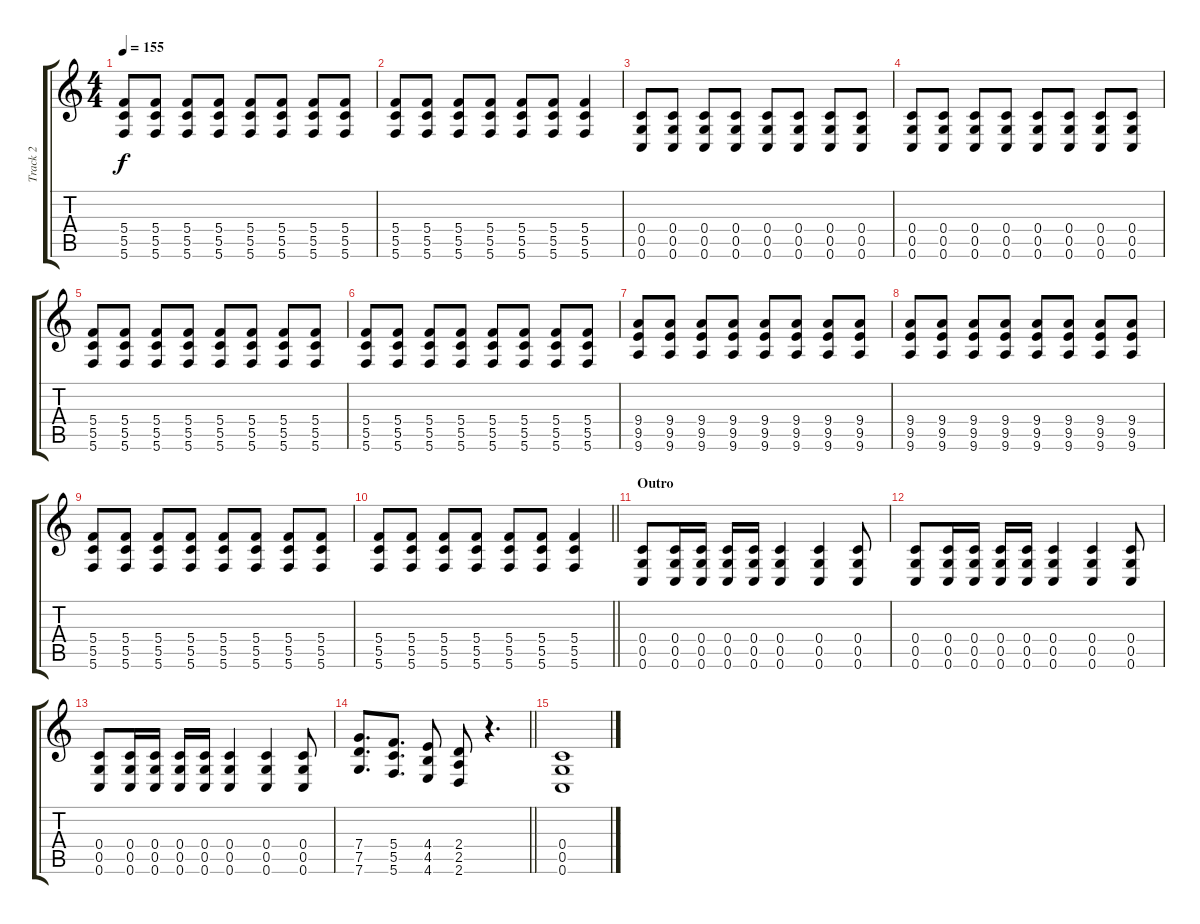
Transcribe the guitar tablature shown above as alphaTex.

\track ("Track 2" "Track 2") {instrument acousticguitarsteel}
\staff {score tabs}
\tuning (D4 A3 F3 C3 G2 C2) {hide}
\ts (4 4)
\tempo 155
\clef g2
\ks c
(5.4 5.5 5.6).8{dy f} (5.4 5.5 5.6).8 (5.4 5.5 5.6).8 (5.4 5.5 5.6).8 (5.4 5.5 5.6).8 (5.4 5.5 5.6).8 (5.4 5.5 5.6).8 (5.4 5.5 5.6).8 |
(5.4 5.5 5.6).8 (5.4 5.5 5.6).8 (5.4 5.5 5.6).8 (5.4 5.5 5.6).8 (5.4 5.5 5.6).8 (5.4 5.5 5.6).8 (5.4 5.5 5.6).4 |
(0.4 0.5 0.6).8 (0.4 0.5 0.6).8 (0.4 0.5 0.6).8 (0.4 0.5 0.6).8 (0.4 0.5 0.6).8 (0.4 0.5 0.6).8 (0.4 0.5 0.6).8 (0.4 0.5 0.6).8 |
(0.4 0.5 0.6).8 (0.4 0.5 0.6).8 (0.4 0.5 0.6).8 (0.4 0.5 0.6).8 (0.4 0.5 0.6).8 (0.4 0.5 0.6).8 (0.4 0.5 0.6).8 (0.4 0.5 0.6).8 |
(5.4 5.5 5.6).8 (5.4 5.5 5.6).8 (5.4 5.5 5.6).8 (5.4 5.5 5.6).8 (5.4 5.5 5.6).8 (5.4 5.5 5.6).8 (5.4 5.5 5.6).8 (5.4 5.5 5.6).8 |
(5.4 5.5 5.6).8 (5.4 5.5 5.6).8 (5.4 5.5 5.6).8 (5.4 5.5 5.6).8 (5.4 5.5 5.6).8 (5.4 5.5 5.6).8 (5.4 5.5 5.6).8 (5.4 5.5 5.6).8 |
(9.4 9.5 9.6).8 (9.4 9.5 9.6).8 (9.4 9.5 9.6).8 (9.4 9.5 9.6).8 (9.4 9.5 9.6).8 (9.4 9.5 9.6).8 (9.4 9.5 9.6).8 (9.4 9.5 9.6).8 |
(9.4 9.5 9.6).8 (9.4 9.5 9.6).8 (9.4 9.5 9.6).8 (9.4 9.5 9.6).8 (9.4 9.5 9.6).8 (9.4 9.5 9.6).8 (9.4 9.5 9.6).8 (9.4 9.5 9.6).8 |
(5.4 5.5 5.6).8 (5.4 5.5 5.6).8 (5.4 5.5 5.6).8 (5.4 5.5 5.6).8 (5.4 5.5 5.6).8 (5.4 5.5 5.6).8 (5.4 5.5 5.6).8 (5.4 5.5 5.6).8 |
\barLineRight lightlight
(5.4 5.5 5.6).8 (5.4 5.5 5.6).8 (5.4 5.5 5.6).8 (5.4 5.5 5.6).8 (5.4 5.5 5.6).8 (5.4 5.5 5.6).8 (5.4 5.5 5.6).4 |
\section ("" "Outro")
(0.4 0.5 0.6).8 (0.4 0.5 0.6).16 (0.4 0.5 0.6).16 (0.4 0.5 0.6).16 (0.4 0.5 0.6).16 (0.4 0.5 0.6).4 (0.4 0.5 0.6).4 (0.4 0.5 0.6).8 |
(0.4 0.5 0.6).8 (0.4 0.5 0.6).16 (0.4 0.5 0.6).16 (0.4 0.5 0.6).16 (0.4 0.5 0.6).16 (0.4 0.5 0.6).4 (0.4 0.5 0.6).4 (0.4 0.5 0.6).8 |
(0.4 0.5 0.6).8 (0.4 0.5 0.6).16 (0.4 0.5 0.6).16 (0.4 0.5 0.6).16 (0.4 0.5 0.6).16 (0.4 0.5 0.6).4 (0.4 0.5 0.6).4 (0.4 0.5 0.6).8 |
\barLineRight lightlight
(7.4 7.5 7.6).8{d} (5.4 5.5 5.6).8{d} (4.4 4.5 4.6).8 (2.4 2.5 2.6).8 r.4{d} |
(0.4 0.5 0.6).1
